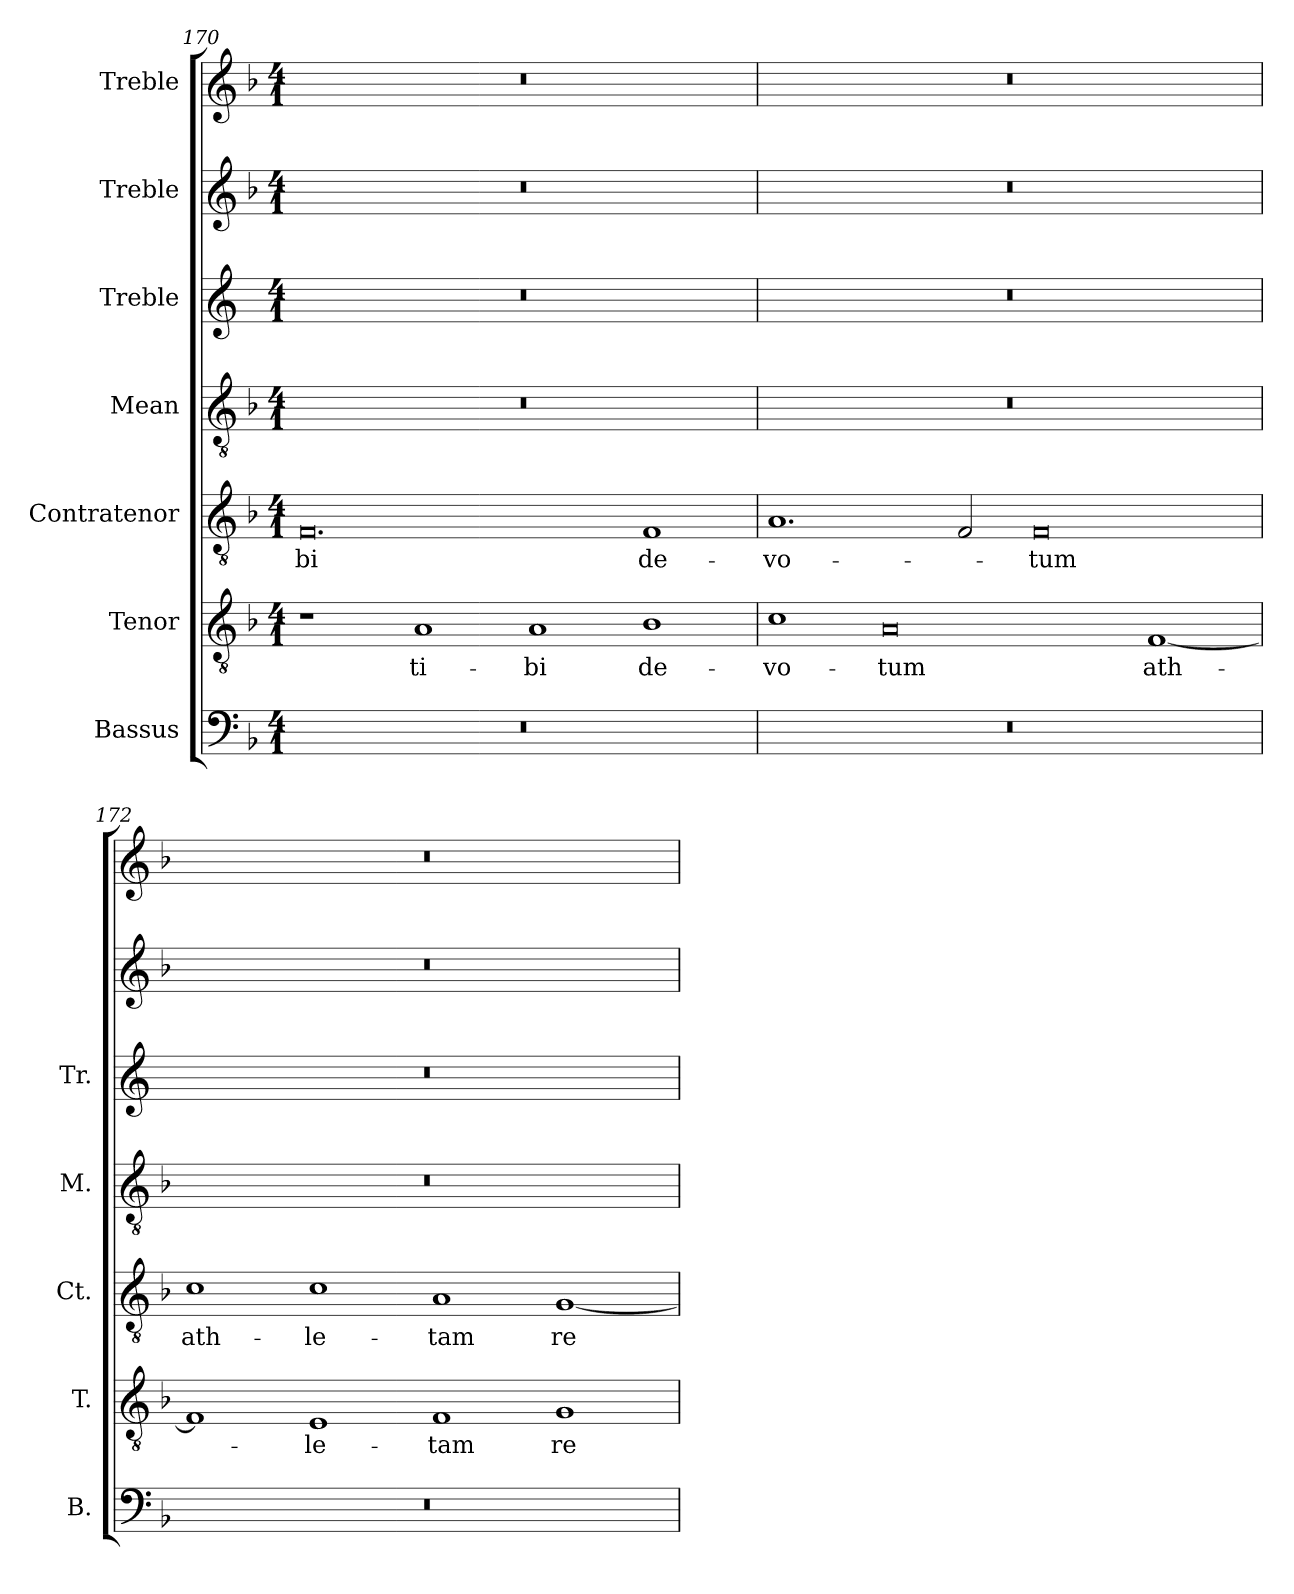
**kern	**kern	**text	**kern	**text	**kern	**kern	**kern	**kern
*part7	*part6	*part6	*part5	*part5	*part4	*part3	*part2	*part1
*staff7	*staff6	*staff6	*staff5	*staff5	*staff4	*staff3	*staff2	*staff1
*I"Bassus	*I"Tenor	*	*I"Contratenor	*	*I"Mean	*I"Treble	*I"Treble	*I"Treble
*I'B.	*I'T.	*	*I'Ct.	*	*I'M.	*I'Tr.	*	*
!!LO:LB:g=z
*clefF4	*clefGv2	*	*clefGv2	*	*clefGv2	*clefG2	*clefG2	*clefG2
*	*ITrd7c12	*	*ITrd7c12	*	*ITrd7c12	*	*	*
*k[b-]	*k[b-]	*	*k[b-]	*	*k[b-]	*k[]	*k[b-]	*k[b-]
*F:	*F:	*	*F:	*	*F:	*	*F:	*F:
*M4/1	*M4/1	*	*M4/1	*	*M4/1	*M4/1	*M4/1	*M4/1
=170	=170	=170	=170	=170	=170	=170	=170	=170
!LO:N:vis=1	!	!	!	!	!	!	!	!
!	!	!	!	!LO:LY:b:color=#000000	!LO:N:vis=1	!LO:N:vis=1	!LO:N:vis=1	!LO:N:vis=1
00r	1r	.	0.FFi	-bi	00r	00r	00r	00r
!	!	!LO:LY:b:color=#000000	!	!	!	!	!	!
.	1AAi	ti-	.	.	.	.	.	.
!	!	!LO:LY:b:color=#000000	!	!	!	!	!	!
.	1AAi	-bi	.	.	.	.	.	.
!	!	!LO:LY:b:color=#000000	!	!	!	!	!	!
!	!	!	!	!LO:LY:b:color=#000000	!	!	!	!
.	1BB-i	de-	1FFi	de-	.	.	.	.
=171`	=171`	=171`	=171`	=171`	=171`	=171`	=171`	=171`
!LO:N:vis=1	!	!	!	!	!	!	!	!
!	!	!LO:LY:b:color=#000000	!	!	!	!	!	!
!	!	!	!	!LO:LY:b:color=#000000	!LO:N:vis=1	!LO:N:vis=1	!LO:N:vis=1	!LO:N:vis=1
00r	1Ci	-vo-	1.AAi	-vo-	00r	00r	00r	00r
!	!	!LO:LY:b:color=#000000	!	!	!	!	!	!
.	0AAi	-tum	.	.	.	.	.	.
.	.	.	2FFi/	.	.	.	.	.
!	!	!	!	!LO:LY:b:color=#000000	!	!	!	!
.	.	.	0FFi	-tum	.	.	.	.
!	!	!LO:LY:b:color=#000000	!	!	!	!	!	!
.	[<1FFi	ath-	.	.	.	.	.	.
=172`	=172`	=172`	=172`	=172`	=172`	=172`	=172`	=172`
!LO:N:vis=1	!	!	!	!	!	!	!	!
!	!	!	!	!LO:LY:b:color=#000000	!LO:N:vis=1	!LO:N:vis=1	!LO:N:vis=1	!LO:N:vis=1
00r	1FFi]	.	1Ci	ath-	00r	00r	00r	00r
!	!	!LO:LY:b:color=#000000	!	!	!	!	!	!
!	!	!	!	!LO:LY:b:color=#000000	!	!	!	!
.	1EEi	-le-	1Ci	-le-	.	.	.	.
!	!	!LO:LY:b:color=#000000	!	!	!	!	!	!
!	!	!	!	!LO:LY:b:color=#000000	!	!	!	!
.	1FFi	-tam	1AAi	-tam	.	.	.	.
!	!	!LO:LY:b:color=#000000	!	!	!	!	!	!
!	!	!	!	!LO:LY:b:color=#000000	!	!	!	!
.	1GGi	re-	[<1GGi	re-	.	.	.	.
=`	=`	=`	=`	=`	=`	=`	=`	=`
*-	*-	*-	*-	*-	*-	*-	*-	*-
